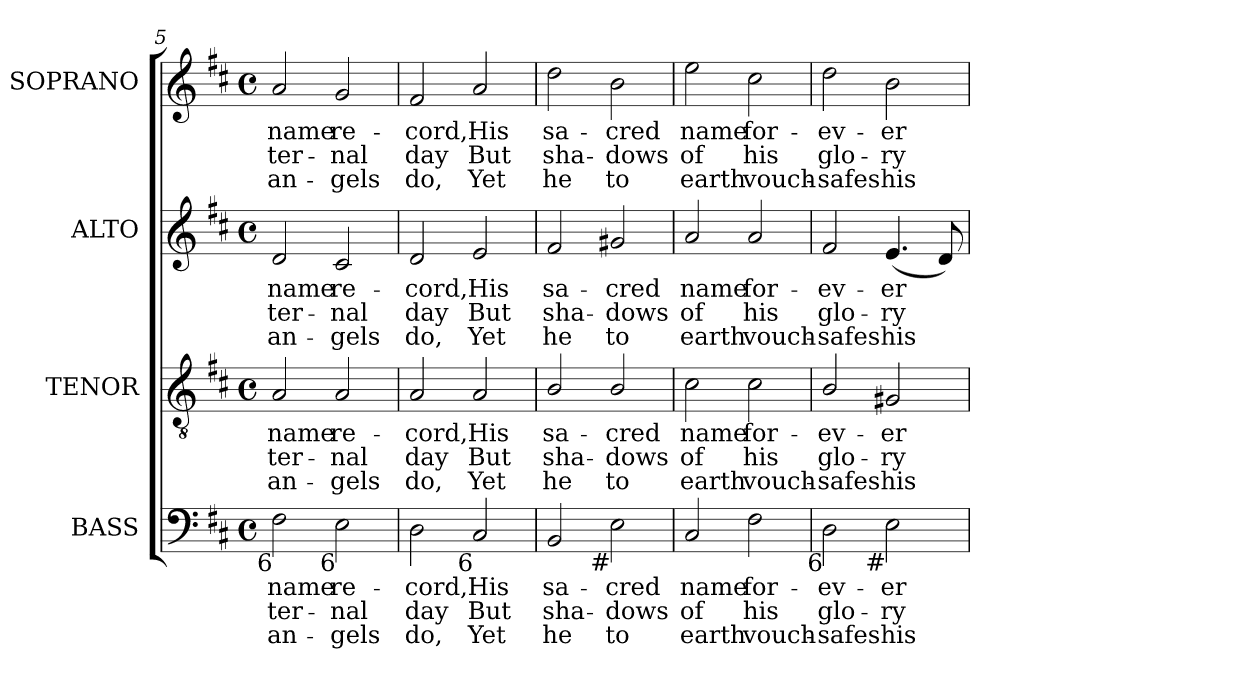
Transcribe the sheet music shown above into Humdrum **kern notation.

**kern	**text	**text	**text	**kern	**text	**text	**text	**kern	**text	**text	**text	**kern	**text	**text	**text
*part4	*part4	*part4	*part4	*part3	*part3	*part3	*part3	*part2	*part2	*part2	*part2	*part1	*part1	*part1	*part1
*staff4	*staff4	*staff4	*staff4	*staff3	*staff3	*staff3	*staff3	*staff2	*staff2	*staff2	*staff2	*staff1	*staff1	*staff1	*staff1
*I"BASS	*	*	*	*I"TENOR	*	*	*	*I"ALTO	*	*	*	*I"SOPRANO	*	*	*
*I'B.	*	*	*	*I'T.	*	*	*	*I'A.	*	*	*	*I'S.	*	*	*
*clefF4	*	*	*	*clefGv2	*	*	*	*clefG2	*	*	*	*clefG2	*	*	*
*	*	*	*	*ITrd7c12	*	*	*	*	*	*	*	*	*	*	*
*k[f#c#]	*	*	*	*k[f#c#]	*	*	*	*k[f#c#]	*	*	*	*k[f#c#]	*	*	*
*D:	*	*	*	*D:	*	*	*	*D:	*	*	*	*D:	*	*	*
*M4/4	*	*	*	*M4/4	*	*	*	*M4/4	*	*	*	*M4/4	*	*	*
*met(c)	*	*	*	*met(c)	*	*	*	*met(c)	*	*	*	*met(c)	*	*	*
=5	=5	=5	=5	=5	=5	=5	=5	=5	=5	=5	=5	=5	=5	=5	=5
!	!LO:LY:b:color=#000000	!LO:LY:b:color=#000000	!LO:LY:b:color=#000000	!	!	!	!	!	!	!	!	!	!	!	!
!	!	!	!	!	!LO:LY:b:color=#000000	!LO:LY:b:color=#000000	!LO:LY:b:color=#000000	!	!	!	!	!	!	!	!
!	!	!	!	!	!	!	!	!	!LO:LY:b:color=#000000	!LO:LY:b:color=#000000	!LO:LY:b:color=#000000	!	!	!	!
!LO:TX:b:rj:t=6	!	!	!	!	!	!	!	!	!	!	!	!	!	!	!
!	!	!	!	!	!	!	!	!	!	!	!	!	!LO:LY:b:color=#000000	!LO:LY:b:color=#000000	!LO:LY:b:color=#000000
2F#i\	name	-ter-	an-	2AAi/	name	-ter-	an-	2di/	name	-ter-	an-	2ai/	name	-ter-	an-
!	!LO:LY:b:color=#000000	!LO:LY:b:color=#000000	!LO:LY:b:color=#000000	!	!	!	!	!	!	!	!	!	!	!	!
!	!	!	!	!	!LO:LY:b:color=#000000	!LO:LY:b:color=#000000	!LO:LY:b:color=#000000	!	!	!	!	!	!	!	!
!	!	!	!	!	!	!	!	!	!LO:LY:b:color=#000000	!LO:LY:b:color=#000000	!LO:LY:b:color=#000000	!	!	!	!
!LO:TX:b:rj:t=6	!	!	!	!	!	!	!	!	!	!	!	!	!	!	!
!	!	!	!	!	!	!	!	!	!	!	!	!	!LO:LY:b:color=#000000	!LO:LY:b:color=#000000	!LO:LY:b:color=#000000
2Ei\	re-	-nal	-gels	2AAi/	re-	-nal	-gels	2c#i/	re-	-nal	-gels	2gi/	re-	-nal	-gels
=6	=6	=6	=6	=6	=6	=6	=6	=6	=6	=6	=6	=6	=6	=6	=6
!	!LO:LY:b:color=#000000	!LO:LY:b:color=#000000	!LO:LY:b:color=#000000	!	!	!	!	!	!	!	!	!	!	!	!
!	!	!	!	!	!LO:LY:b:color=#000000	!LO:LY:b:color=#000000	!LO:LY:b:color=#000000	!	!	!	!	!	!	!	!
!	!	!	!	!	!	!	!	!	!LO:LY:b:color=#000000	!LO:LY:b:color=#000000	!LO:LY:b:color=#000000	!	!	!	!
!	!	!	!	!	!	!	!	!	!	!	!	!	!LO:LY:b:color=#000000	!LO:LY:b:color=#000000	!LO:LY:b:color=#000000
2Di\	-cord,	day	do,	2AAi/	-cord,	day	do,	2di/	-cord,	day	do,	2f#i/	-cord,	day	do,
!	!LO:LY:b:color=#000000	!LO:LY:b:color=#000000	!LO:LY:b:color=#000000	!	!	!	!	!	!	!	!	!	!	!	!
!	!	!	!	!	!LO:LY:b:color=#000000	!LO:LY:b:color=#000000	!LO:LY:b:color=#000000	!	!	!	!	!	!	!	!
!	!	!	!	!	!	!	!	!	!LO:LY:b:color=#000000	!LO:LY:b:color=#000000	!LO:LY:b:color=#000000	!	!	!	!
!LO:TX:b:rj:t=6	!	!	!	!	!	!	!	!	!	!	!	!	!	!	!
!	!	!	!	!	!	!	!	!	!	!	!	!	!LO:LY:b:color=#000000	!LO:LY:b:color=#000000	!LO:LY:b:color=#000000
2C#i/	His	But	Yet	2AAi/	His	But	Yet	2ei/	His	But	Yet	2ai/	His	But	Yet
!!LO:LB:g=z
=7	=7	=7	=7	=7	=7	=7	=7	=7	=7	=7	=7	=7	=7	=7	=7
!	!LO:LY:b:color=#000000	!LO:LY:b:color=#000000	!LO:LY:b:color=#000000	!	!	!	!	!	!	!	!	!	!	!	!
!	!	!	!	!	!LO:LY:b:color=#000000	!LO:LY:b:color=#000000	!LO:LY:b:color=#000000	!	!	!	!	!	!	!	!
!	!	!	!	!	!	!	!	!	!LO:LY:b:color=#000000	!LO:LY:b:color=#000000	!LO:LY:b:color=#000000	!	!	!	!
!	!	!	!	!	!	!	!	!	!	!	!	!	!LO:LY:b:color=#000000	!LO:LY:b:color=#000000	!LO:LY:b:color=#000000
2BBi/	sa-	sha-	he	2BBi/	sa-	sha-	he	2f#i/	sa-	sha-	he	2ddi\	sa-	sha-	he
!	!LO:LY:b:color=#000000	!LO:LY:b:color=#000000	!LO:LY:b:color=#000000	!	!	!	!	!	!	!	!	!	!	!	!
!	!	!	!	!	!LO:LY:b:color=#000000	!LO:LY:b:color=#000000	!LO:LY:b:color=#000000	!	!	!	!	!	!	!	!
!	!	!	!	!	!	!	!	!	!LO:LY:b:color=#000000	!LO:LY:b:color=#000000	!LO:LY:b:color=#000000	!	!	!	!
!LO:TX:b:rj:t=#	!	!	!	!	!	!	!	!	!	!	!	!	!	!	!
!	!	!	!	!	!	!	!	!	!	!	!	!	!LO:LY:b:color=#000000	!LO:LY:b:color=#000000	!LO:LY:b:color=#000000
2Ei\	-cred	-dows	to	2BBi/	-cred	-dows	to	2g#Xi/	-cred	-dows	to	2bi\	-cred	-dows	to
=8	=8	=8	=8	=8	=8	=8	=8	=8	=8	=8	=8	=8	=8	=8	=8
!	!LO:LY:b:color=#000000	!LO:LY:b:color=#000000	!LO:LY:b:color=#000000	!	!	!	!	!	!	!	!	!	!	!	!
!	!	!	!	!	!LO:LY:b:color=#000000	!LO:LY:b:color=#000000	!LO:LY:b:color=#000000	!	!	!	!	!	!	!	!
!	!	!	!	!	!	!	!	!	!LO:LY:b:color=#000000	!LO:LY:b:color=#000000	!LO:LY:b:color=#000000	!	!	!	!
!	!	!	!	!	!	!	!	!	!	!	!	!	!LO:LY:b:color=#000000	!LO:LY:b:color=#000000	!LO:LY:b:color=#000000
2C#i/	name	of	earth	2C#i\	name	of	earth	2ai/	name	of	earth	2eei\	name	of	earth
!	!LO:LY:b:color=#000000	!LO:LY:b:color=#000000	!LO:LY:b:color=#000000	!	!	!	!	!	!	!	!	!	!	!	!
!	!	!	!	!	!LO:LY:b:color=#000000	!LO:LY:b:color=#000000	!LO:LY:b:color=#000000	!	!	!	!	!	!	!	!
!	!	!	!	!	!	!	!	!	!LO:LY:b:color=#000000	!LO:LY:b:color=#000000	!LO:LY:b:color=#000000	!	!	!	!
!	!	!	!	!	!	!	!	!	!	!	!	!	!LO:LY:b:color=#000000	!LO:LY:b:color=#000000	!LO:LY:b:color=#000000
2F#i\	for-	his	vouch-	2C#i\	for-	his	vouch-	2ai/	for-	his	vouch-	2cc#i\	for-	his	vouch-
=9	=9	=9	=9	=9	=9	=9	=9	=9	=9	=9	=9	=9	=9	=9	=9
!	!LO:LY:b:color=#000000	!LO:LY:b:color=#000000	!LO:LY:b:color=#000000	!	!	!	!	!	!	!	!	!	!	!	!
!	!	!	!	!	!LO:LY:b:color=#000000	!LO:LY:b:color=#000000	!LO:LY:b:color=#000000	!	!	!	!	!	!	!	!
!	!	!	!	!	!	!	!	!	!LO:LY:b:color=#000000	!LO:LY:b:color=#000000	!LO:LY:b:color=#000000	!	!	!	!
!LO:TX:b:rj:t=6	!	!	!	!	!	!	!	!	!	!	!	!	!	!	!
!	!	!	!	!	!	!	!	!	!	!	!	!	!LO:LY:b:color=#000000	!LO:LY:b:color=#000000	!LO:LY:b:color=#000000
2Di\	-ev-	glo-	-safes	2BBi/	-ev-	glo-	-safes	2f#i/	-ev-	glo-	-safes	2ddi\	-ev-	glo-	-safes
!	!LO:LY:b:color=#000000	!LO:LY:b:color=#000000	!LO:LY:b:color=#000000	!	!	!	!	!	!	!	!	!	!	!	!
!	!	!	!	!	!LO:LY:b:color=#000000	!LO:LY:b:color=#000000	!LO:LY:b:color=#000000	!	!	!	!	!	!	!	!
!	!	!	!	!	!	!	!	!	!LO:LY:b:color=#000000	!LO:LY:b:color=#000000	!LO:LY:b:color=#000000	!	!	!	!
!LO:TX:b:rj:t=#	!	!	!	!	!	!	!	!	!	!	!	!	!	!	!
!	!	!	!	!	!	!	!	!	!	!	!	!	!LO:LY:b:color=#000000	!LO:LY:b:color=#000000	!LO:LY:b:color=#000000
2Ei\	-er	-ry	his	2GG#Xi/	-er	-ry	his	(4.ei/	-er	-ry	his	2bi\	-er	-ry	his
.	.	.	.	.	.	.	.	8di/)	.	.	.	.	.	.	.
=	=	=	=	=	=	=	=	=	=	=	=	=	=	=	=
*-	*-	*-	*-	*-	*-	*-	*-	*-	*-	*-	*-	*-	*-	*-	*-
